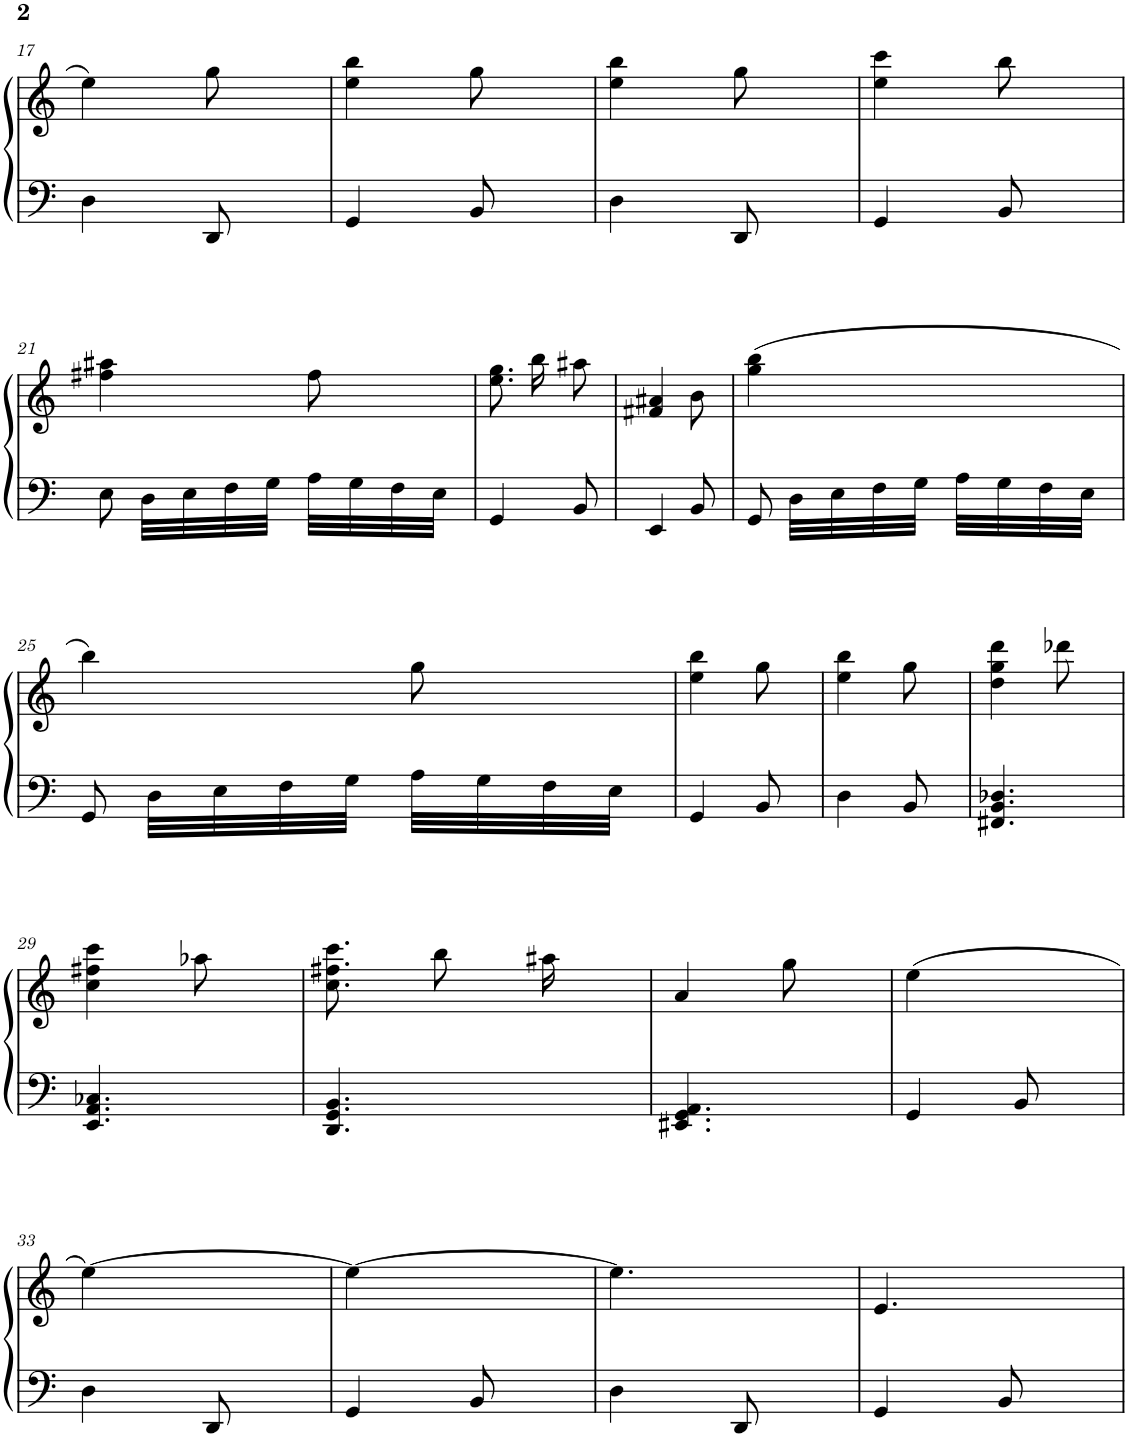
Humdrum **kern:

**kern	**kern
*part1	*part1
*staff2	*staff1
*I"Piano	*
*I'Pno	*
!!LO:PB:g=z
*clefF4	*clefG2
*k[]	*k[]
*M3/8	*M3/8
=17	=17
4D\	4ee\
8DD/	8gg\
=18	=18
4GG/	4ee\ 4bb\
8BB/	8gg\
=19	=19
4D\	4ee\ 4bb\
8DD/	8gg\
=20	=20
4GG/	4ee\ 4ccc\
8BB/	8bb\
!!LO:LB:g=z
=21	=21
8E\	4ff#X\ 4aa#X\
32D\LLL	.
32E\	.
32F\	.
32G\JJJ	.
32A\LLL	8ff#\
32G\	.
32F\	.
32E\JJJ	.
=22	=22
4GG/	8.ee\ 8.gg\L
.	16bb\K
8BB/	8aa#X\J
=23	=23
4EE/	4f#X/ 4a#X/
8BB/	8b\
=24	=24
8GG/	(>4gg\ 4bb\
32D\LLL	.
32E\	.
32F\	.
32G\JJJ	.
32A\LLL	8ryy
32G\	.
32F\	.
32E\JJJ	.
!!LO:LB:g=z
=25	=25
8GG/	4bb\)
32D\LLL	.
32E\	.
32F\	.
32G\JJJ	.
32A\LLL	8gg\
32G\	.
32F\	.
32E\JJJ	.
=26	=26
4GG/	4ee\ 4bb\
8BB/	8gg\
=27	=27
4D\	4ee\ 4bb\
8BB/	8gg\
=28	=28
4.FF#X/ 4.BB/ 4.D-X/	4dd\ 4gg\ 4ddd\
.	8ddd-X\
!!LO:LB:g=z
=29	=29
4.EE/ 4.AA/ 4.C-X/	4cc\ 4ff#X\ 4ccc\
.	8aa-X\
=30	=30
4.DD/ 4.GG/ 4.BB/	8.cc\ 8.ff#X\ 8.ccc\L
.	8bb\
.	16aa#X\Jk
=31	=31
4.EE#X/ 4.GG/ 4.AA/	4a/
.	8gg\
=32	=32
4GG/	(>4ee\
8BB/	8ryy
!!LO:LB:g=z
=33	=33
4D\	[>4ee\)
8DD/	8ryy
=34	=34
4GG/	4ee\_
8BB/	8ryy
=35	=35
4D\	4.ee\]
8DD/	.
=36	=36
4GG/	4.e/
8BB/	.
=	=
*-	*-
